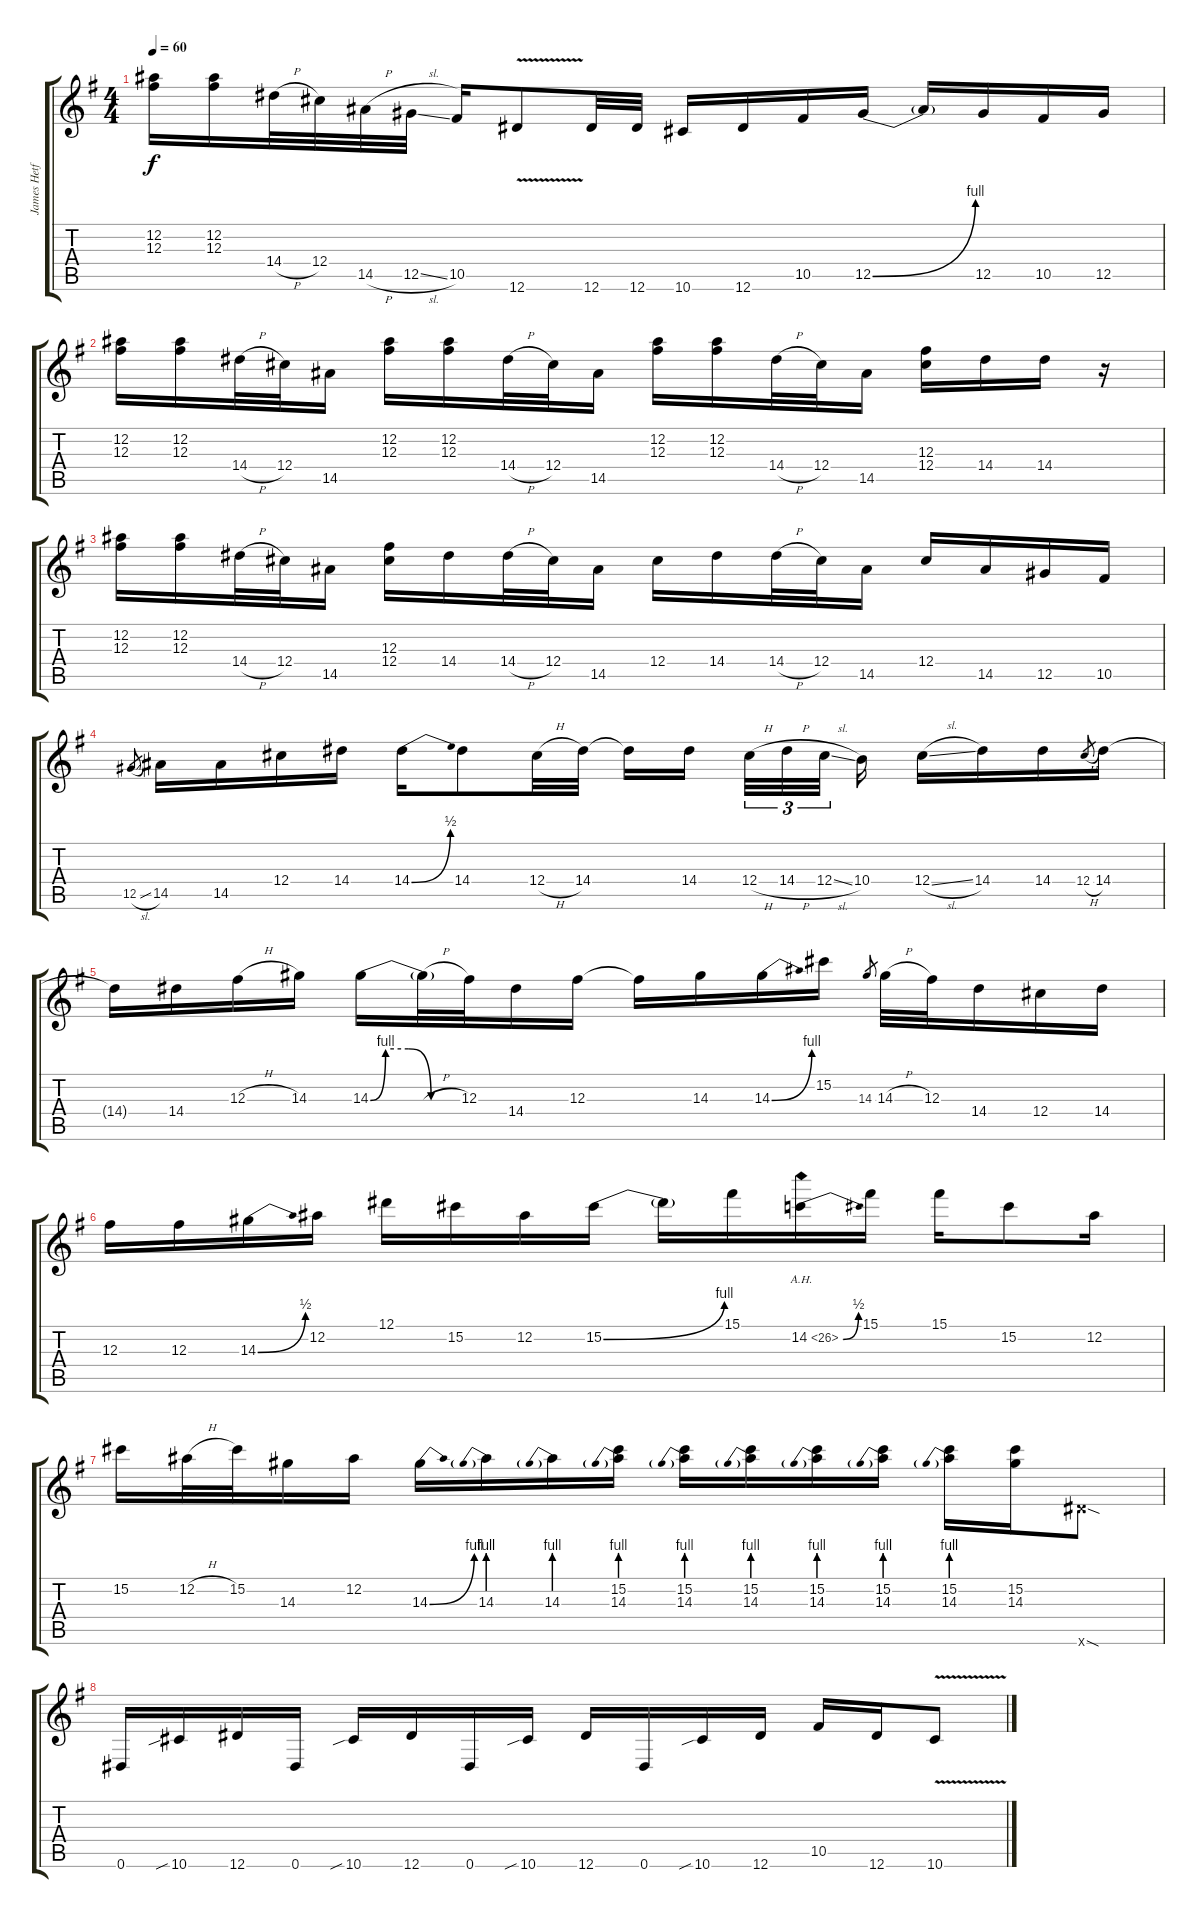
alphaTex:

\track ("James Hetfield [Guitar]" "James Hetf") {instrument distortionguitar}
\staff {score tabs}
\tuning (Eb4 Bb3 Gb3 Db3 Ab2 Eb2) {hide}
\ts (4 4)
\tempo 60
\clef g2
\ks g
(12.2 12.3).16{dy f} (12.2 12.3).16 14.4{h}.32 12.4.32 14.5{h}.32 12.5{sl}.32 10.5.16 12.6{v}.8 12.6.32 12.6.32 10.6.16 12.6.16 10.5.16 12.5{be (bend 0 0 60 4)}.16 12.5{t}.16 12.5.16 10.5.16 12.5.16 |
(12.2 12.3).16 (12.2 12.3).16 14.4{h}.32 12.4.32 14.5.16 (12.2 12.3).16 (12.2 12.3).16 14.4{h}.32 12.4.32 14.5.16 (12.2 12.3).16 (12.2 12.3).16 14.4{h}.32 12.4.32 14.5.16 (12.3 12.4).16 14.4.16 14.4.16 r.16 |
(12.2 12.3).16 (12.2 12.3).16 14.4{h}.32 12.4.32 14.5.16 (12.3 12.4).16 14.4.16 14.4{h}.32 12.4.32 14.5.16 12.4.16 14.4.16 14.4{h}.32 12.4.32 14.5.16 12.4.16 14.5.16 12.5.16 10.5.16 |
12.5{sl}.8{gr} 14.5.16 14.5.16 12.4.16 14.4.16 14.4{be (bend 0 0 60 2)}.16 14.4.8 12.4{h}.32 14.4.32 14.4{t}.16 14.4.16{beam splitsecondary} 12.4{h}.32{tu (3 2)} 14.4{h}.32{tu (3 2)} 12.4{sl}.32{tu (3 2) beam splitsecondary} 10.4.16 12.4{sl}.16 14.4.16 14.4.16 12.4{h}.8{gr} 14.4.16 |
14.4{t}.16 14.4.16 12.3{h}.16 14.3.16 14.3{be (custom 0 0 10 4 25 4 40 0 60 0)}.16 14.3{h t}.32 12.3.32 14.4.16 12.3.16 12.3{t}.16 14.3.16 14.3{be (bend 0 0 60 4)}.16 15.2.16 14.3.8{gr} 14.3{h}.32 12.3.32 14.4.16 12.4.16 14.4.16 |
12.3.16 12.3.16 14.3{be (bend 0 0 60 2)}.16 12.2.16 12.1.16 15.2.16 12.2.16 15.2{be (bend 0 0 60 4)}.16 15.2{t}.16 15.1.16 14.2{be (bend 0 0 60 2) ah 12}.16 15.1.16 15.1.16 15.2.8 12.2.16 |
15.2.16 12.2{h}.32 15.2.32 14.3.16 12.2.16 14.3{be (bend 0 0 60 4)}.16 14.3{be (prebend 0 4 60 4)}.16 14.3{be (prebend 0 4 60 4)}.16 (15.2 14.3{be (prebend 0 4 60 4)}).16 (15.2 14.3{be (prebend 0 4 60 4)}).16 (15.2 14.3{be (prebend 0 4 60 4)}).16 (15.2 14.3{be (prebend 0 4 60 4)}).16 (15.2 14.3{be (prebend 0 4 60 4)}).16 (15.2 14.3{be (prebend 0 4 60 4)}).16 (15.2 14.3).16 12.6{sod x}.8 |
0.6.16 10.6{sib}.16 12.6.16 0.6.16 10.6{sib}.16 12.6.16 0.6.16 10.6{sib}.16 12.6.16 0.6.16 10.6{sib}.16 12.6.16 10.5.16 12.6.16 10.6{v}.8
